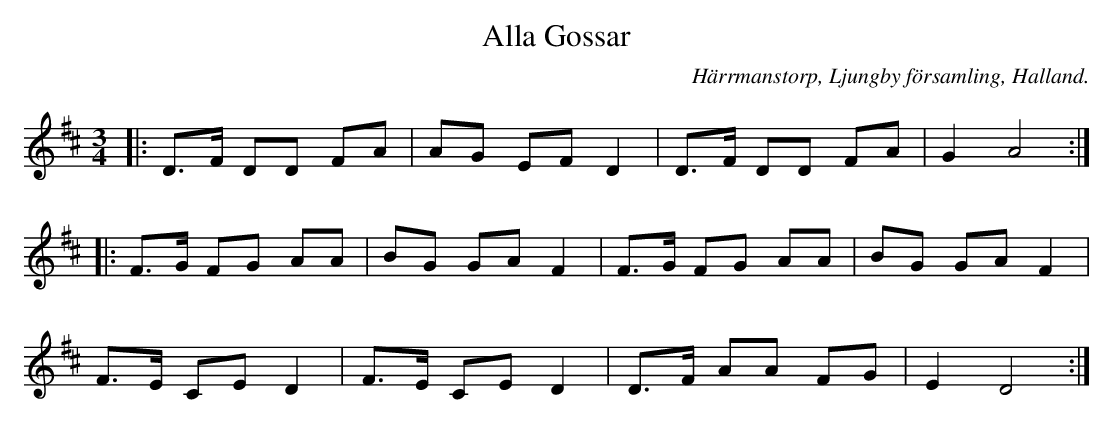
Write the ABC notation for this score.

X:1
T:Alla Gossar
O:Härrmanstorp, Ljungby församling, Halland.
M:3/4
L:1/8
K:D
|:D>F DD FA | AG EF D2 | D>F DD FA | G2 A4 :|
|: F>G FG AA | BG GA F2 | F>G FG AA | BG GA F2 |
F>E CE D2 | F>E CE D2 | D>F AA FG | E2 D4 :|
